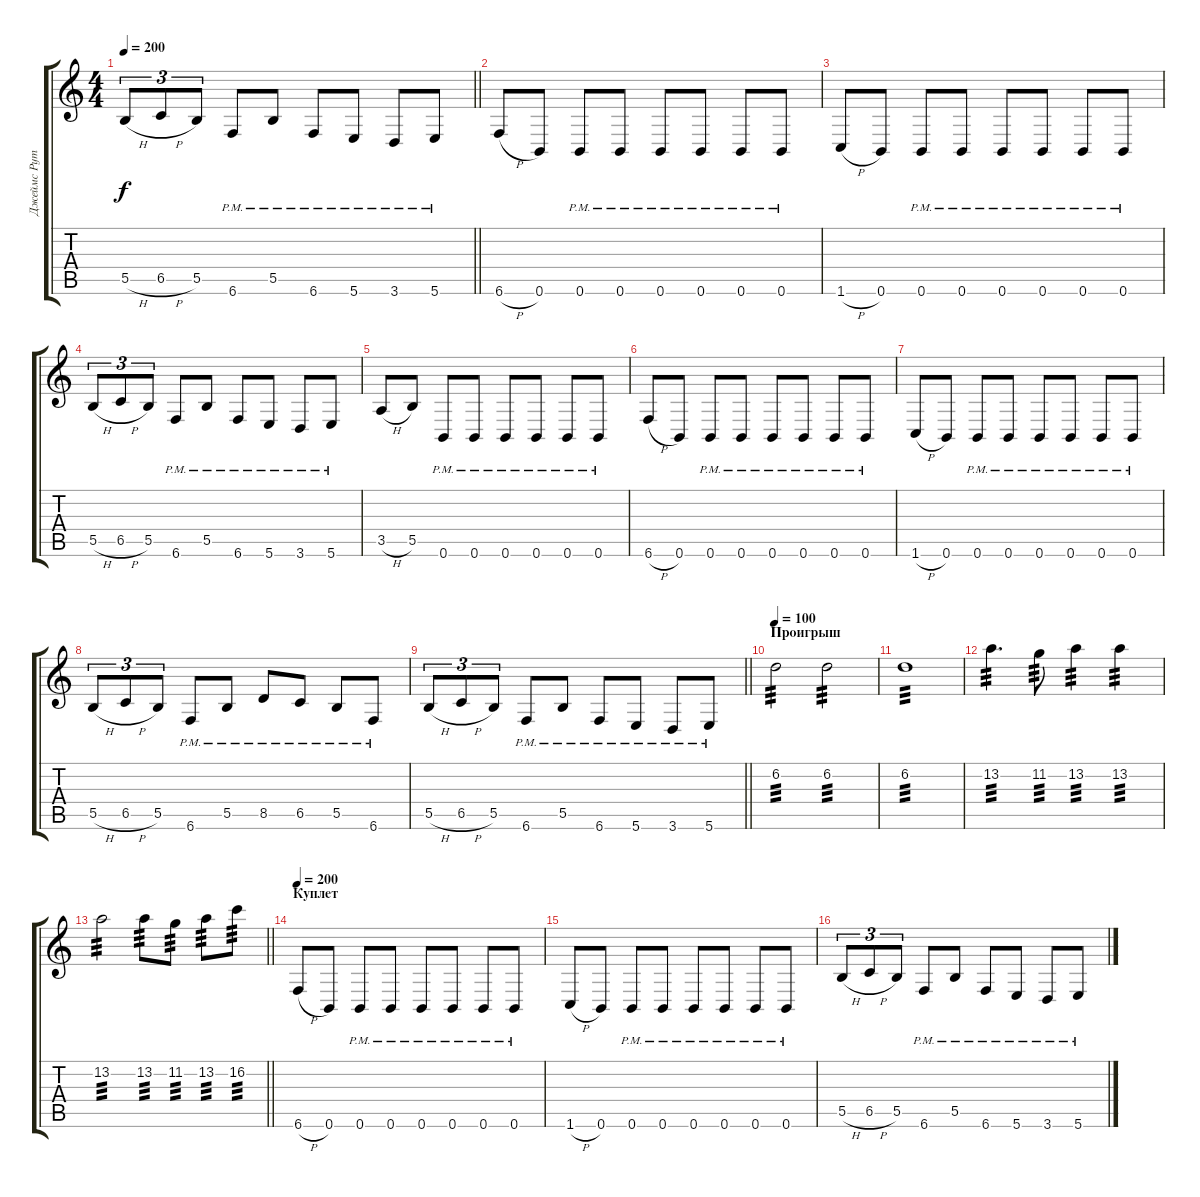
\track ("Джеймс Рут" "Джеймс Рут") {instrument distortionguitar}
\staff {score tabs}
\tuning (Db4 Ab3 E3 B2 Gb2 B1) {hide}
\ts (4 4)
\tempo 200
\clef g2
\barLineRight lightlight
\ks c
5.5{h}.8{tu (3 2) dy f} 6.5{h}.8{tu (3 2)} 5.5.8{tu (3 2)} 6.6{pm}.8 5.5{pm}.8 6.6{pm}.8 5.6{pm}.8 3.6{pm}.8 5.6{pm}.8 |
6.6{h}.8 0.6.8 0.6{pm}.8 0.6{pm}.8 0.6{pm}.8 0.6{pm}.8 0.6{pm}.8 0.6{pm}.8 |
1.6{h}.8 0.6.8 0.6{pm}.8 0.6{pm}.8 0.6{pm}.8 0.6{pm}.8 0.6{pm}.8 0.6{pm}.8 |
5.5{h}.8{tu (3 2)} 6.5{h}.8{tu (3 2)} 5.5.8{tu (3 2)} 6.6{pm}.8 5.5{pm}.8 6.6{pm}.8 5.6{pm}.8 3.6{pm}.8 5.6{pm}.8 |
3.5{h}.8 5.5.8 0.6{pm}.8 0.6{pm}.8 0.6{pm}.8 0.6{pm}.8 0.6{pm}.8 0.6{pm}.8 |
6.6{h}.8 0.6.8 0.6{pm}.8 0.6{pm}.8 0.6{pm}.8 0.6{pm}.8 0.6{pm}.8 0.6{pm}.8 |
1.6{h}.8 0.6.8 0.6{pm}.8 0.6{pm}.8 0.6{pm}.8 0.6{pm}.8 0.6{pm}.8 0.6{pm}.8 |
5.5{h}.8{tu (3 2)} 6.5{h}.8{tu (3 2)} 5.5.8{tu (3 2)} 6.6{pm}.8 5.5{pm}.8 8.5{pm}.8 6.5{pm}.8 5.5{pm}.8 6.6{pm}.8 |
\barLineRight lightlight
5.5{h}.8{tu (3 2)} 6.5{h}.8{tu (3 2)} 5.5.8{tu (3 2)} 6.6{pm}.8 5.5{pm}.8 6.6{pm}.8 5.6{pm}.8 3.6{pm}.8 5.6{pm}.8 |
\section ("" "Проигрыш")
\tempo 100
6.2.2{tp 3} 6.2.2{tp 3} |
6.2.1{tp 3} |
13.2.4{d tp 3} 11.2.8{tp 3} 13.2.4{tp 3} 13.2.4{tp 3} |
\barLineRight lightlight
13.2.2{tp 3} 13.2.8{tp 3} 11.2.8{tp 3} 13.2.8{tp 3} 16.2.8{tp 3} |
\section ("" "Куплет")
\tempo 200
6.6{h}.8 0.6.8 0.6{pm}.8 0.6{pm}.8 0.6{pm}.8 0.6{pm}.8 0.6{pm}.8 0.6{pm}.8 |
1.6{h}.8 0.6.8 0.6{pm}.8 0.6{pm}.8 0.6{pm}.8 0.6{pm}.8 0.6{pm}.8 0.6{pm}.8 |
5.5{h}.8{tu (3 2)} 6.5{h}.8{tu (3 2)} 5.5.8{tu (3 2)} 6.6{pm}.8 5.5{pm}.8 6.6{pm}.8 5.6{pm}.8 3.6{pm}.8 5.6{pm}.8
